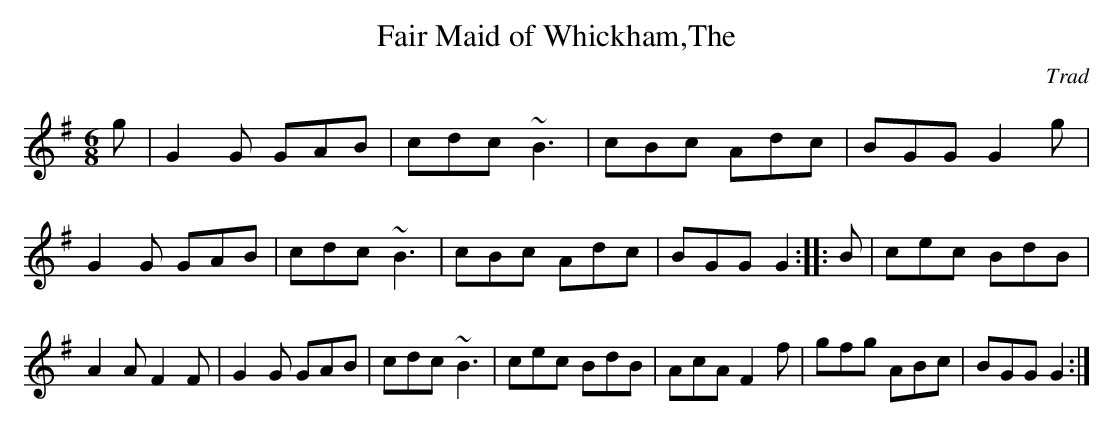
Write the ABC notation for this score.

X:1
T:Fair Maid of Whickham,The
C:Trad
M:6/8
K:G
g|G2 G GAB |cdc ~B3| cBc Adc| BGG G2 g| G2 G GAB| cdc ~B3| cBc Adc | BGG G2::\
B| cec BdB| A2 A F2 F|G2 G GAB| cdc ~B3| cec BdB| AcA F2f|gfg ABc| BGG G2:|
